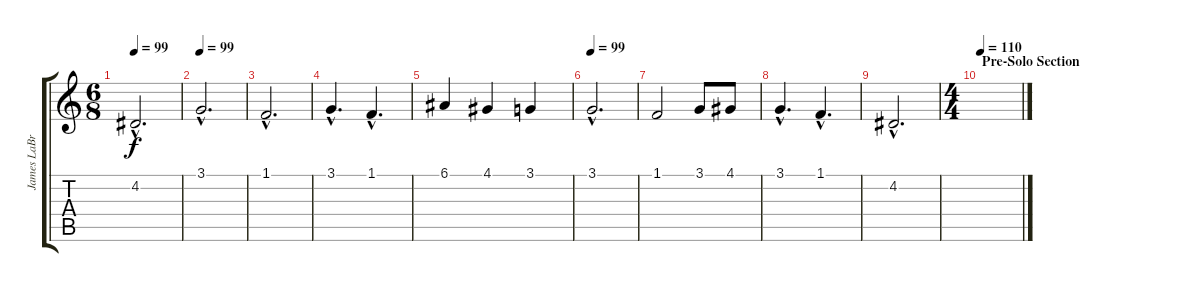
\track ("James LaBrie" "James LaBr") {instrument brasssection}
\staff {score tabs}
\tuning (E4 B3 G3 D3 A2 E2) {hide}
\ts (6 8)
\tempo 99
\clef g2
\ks c
4.2{hac}.2{d dy f} |
\tempo 99
3.1{hac}.2{d} |
1.1{hac}.2{d} |
3.1{hac}.4{d} 1.1{hac}.4{d} |
6.1.4 4.1.4 3.1.4 |
\tempo 99
3.1{hac}.2{d} |
1.1.2 3.1.8 4.1.8 |
3.1{hac}.4{d} 1.1{hac}.4{d} |
4.2{hac}.2{d} |
\ts (4 4)
\section ("" "Pre-Solo Section")
\tempo 110
